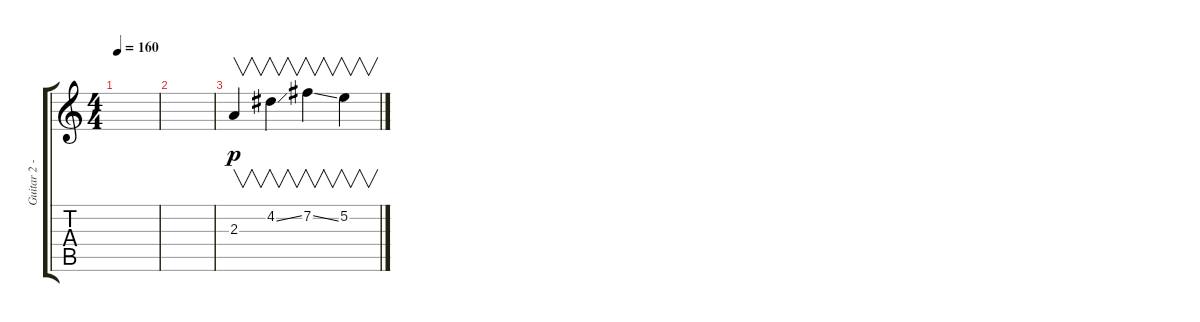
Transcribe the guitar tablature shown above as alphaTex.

\track ("Guitar 2 -  Briank Baker" "Guitar 2 -") {instrument distortionguitar}
\staff {score tabs}
\tuning (E4 B3 G3 D3 A2 E2) {hide}
\ts (4 4)
\tempo 160
\clef g2
\ks c
|
|
2.3.4{v dy p} 4.2{ss}.4{v} 7.2{ss}.4{v} 5.2.4{v}
